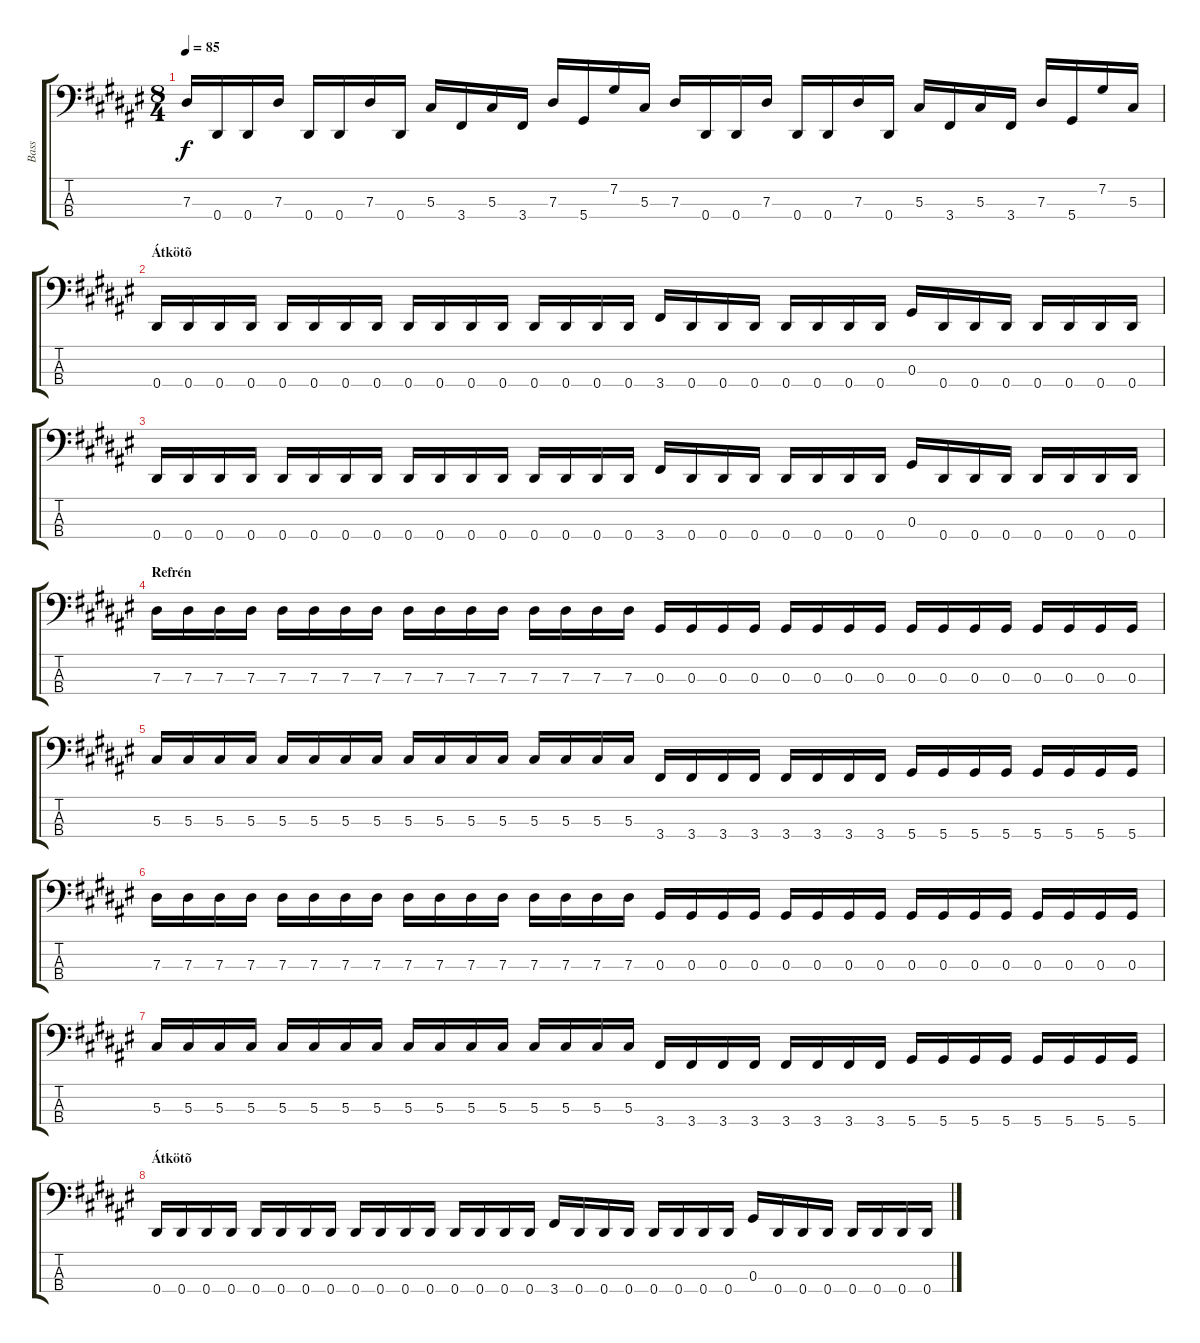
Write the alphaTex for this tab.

\track ("Bass" "Bass") {instrument electricbassfinger}
\staff {score tabs}
\tuning (Gb2 Db2 Ab1 Eb1) {hide}
\ts (8 4)
\tempo 85
\clef f4
\ks d#minor
7.3.16{dy f} 0.4.16 0.4.16 7.3.16 0.4.16 0.4.16 7.3.16 0.4.16 5.3.16 3.4.16 5.3.16 3.4.16 7.3.16 5.4.16 7.2.16 5.3.16 7.3.16 0.4.16 0.4.16 7.3.16 0.4.16 0.4.16 7.3.16 0.4.16 5.3.16 3.4.16 5.3.16 3.4.16 7.3.16 5.4.16 7.2.16 5.3.16 |
\section ("" "Átkötõ")
0.4.16 0.4.16 0.4.16 0.4.16 0.4.16 0.4.16 0.4.16 0.4.16 0.4.16 0.4.16 0.4.16 0.4.16 0.4.16 0.4.16 0.4.16 0.4.16 3.4.16 0.4.16 0.4.16 0.4.16 0.4.16 0.4.16 0.4.16 0.4.16 0.3.16 0.4.16 0.4.16 0.4.16 0.4.16 0.4.16 0.4.16 0.4.16 |
0.4.16 0.4.16 0.4.16 0.4.16 0.4.16 0.4.16 0.4.16 0.4.16 0.4.16 0.4.16 0.4.16 0.4.16 0.4.16 0.4.16 0.4.16 0.4.16 3.4.16 0.4.16 0.4.16 0.4.16 0.4.16 0.4.16 0.4.16 0.4.16 0.3.16 0.4.16 0.4.16 0.4.16 0.4.16 0.4.16 0.4.16 0.4.16 |
\section ("" "Refrén")
7.3.16 7.3.16 7.3.16 7.3.16 7.3.16 7.3.16 7.3.16 7.3.16 7.3.16 7.3.16 7.3.16 7.3.16 7.3.16 7.3.16 7.3.16 7.3.16 0.3.16 0.3.16 0.3.16 0.3.16 0.3.16 0.3.16 0.3.16 0.3.16 0.3.16 0.3.16 0.3.16 0.3.16 0.3.16 0.3.16 0.3.16 0.3.16 |
5.3.16 5.3.16 5.3.16 5.3.16 5.3.16 5.3.16 5.3.16 5.3.16 5.3.16 5.3.16 5.3.16 5.3.16 5.3.16 5.3.16 5.3.16 5.3.16 3.4.16 3.4.16 3.4.16 3.4.16 3.4.16 3.4.16 3.4.16 3.4.16 5.4.16 5.4.16 5.4.16 5.4.16 5.4.16 5.4.16 5.4.16 5.4.16 |
7.3.16 7.3.16 7.3.16 7.3.16 7.3.16 7.3.16 7.3.16 7.3.16 7.3.16 7.3.16 7.3.16 7.3.16 7.3.16 7.3.16 7.3.16 7.3.16 0.3.16 0.3.16 0.3.16 0.3.16 0.3.16 0.3.16 0.3.16 0.3.16 0.3.16 0.3.16 0.3.16 0.3.16 0.3.16 0.3.16 0.3.16 0.3.16 |
5.3.16 5.3.16 5.3.16 5.3.16 5.3.16 5.3.16 5.3.16 5.3.16 5.3.16 5.3.16 5.3.16 5.3.16 5.3.16 5.3.16 5.3.16 5.3.16 3.4.16 3.4.16 3.4.16 3.4.16 3.4.16 3.4.16 3.4.16 3.4.16 5.4.16 5.4.16 5.4.16 5.4.16 5.4.16 5.4.16 5.4.16 5.4.16 |
\section ("" "Átkötõ")
0.4.16 0.4.16 0.4.16 0.4.16 0.4.16 0.4.16 0.4.16 0.4.16 0.4.16 0.4.16 0.4.16 0.4.16 0.4.16 0.4.16 0.4.16 0.4.16 3.4.16 0.4.16 0.4.16 0.4.16 0.4.16 0.4.16 0.4.16 0.4.16 0.3.16 0.4.16 0.4.16 0.4.16 0.4.16 0.4.16 0.4.16 0.4.16
